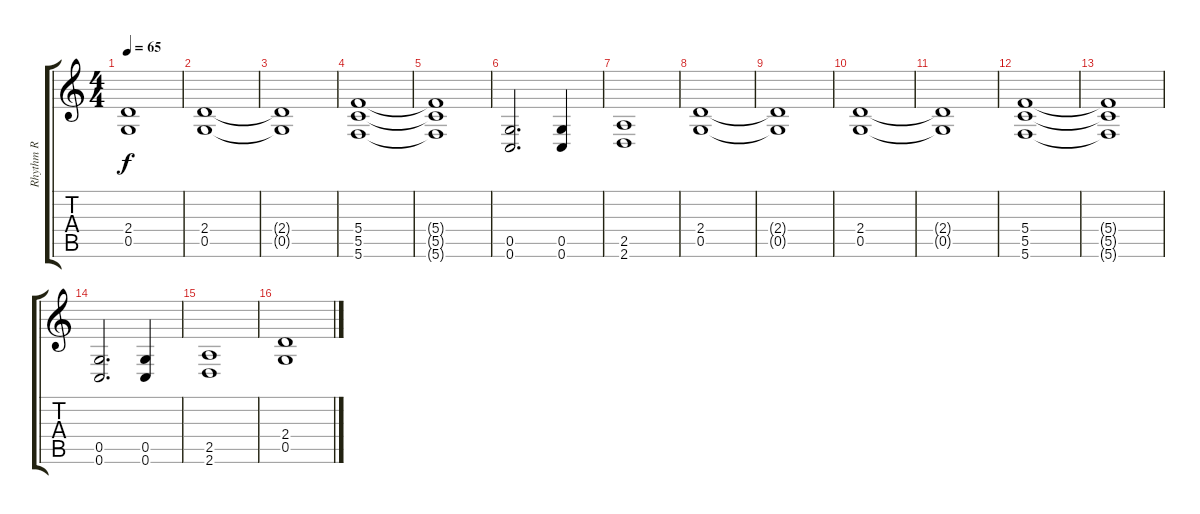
\track ("Rhythm R" "Rhythm R") {instrument distortionguitar}
\staff {score tabs}
\tuning (D4 A3 F3 C3 G2 C2) {hide}
\ts (4 4)
\tempo 65
\clef g2
\ks c
(2.4{t} 0.5{t}).1{dy f} |
(2.4 0.5).1 |
(2.4{t} 0.5{t}).1 |
(5.4 5.5 5.6).1 |
(5.4{t} 5.5{t} 5.6{t}).1 |
(0.5 0.6).2{d} (0.5 0.6).4 |
(2.5 2.6).1 |
(2.4 0.5).1 |
(2.4{t} 0.5{t}).1 |
(2.4 0.5).1 |
(2.4{t} 0.5{t}).1 |
(5.4 5.5 5.6).1 |
(5.4{t} 5.5{t} 5.6{t}).1 |
(0.5 0.6).2{d} (0.5 0.6).4 |
(2.5 2.6).1 |
(2.4 0.5).1
